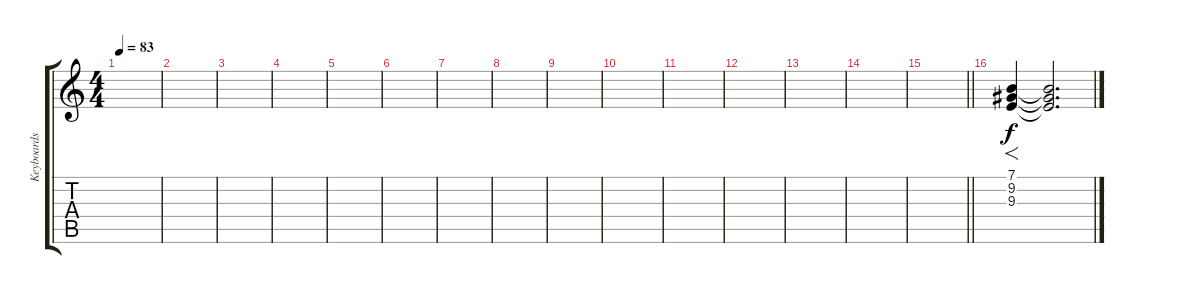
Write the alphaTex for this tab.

\track ("Keyboards" "Keyboards") {instrument pad7halo}
\staff {score tabs}
\tuning (E4 B3 G3 D3 A2 E2) {hide}
\ts (4 4)
\tempo 83
\clef g2
\ks c
|
|
|
|
|
|
|
|
|
|
|
|
|
|
\barLineRight lightlight
|
(7.1 9.2 9.3).4{f} (7.1{t} 9.2{t} 9.3{t}).2{d}
